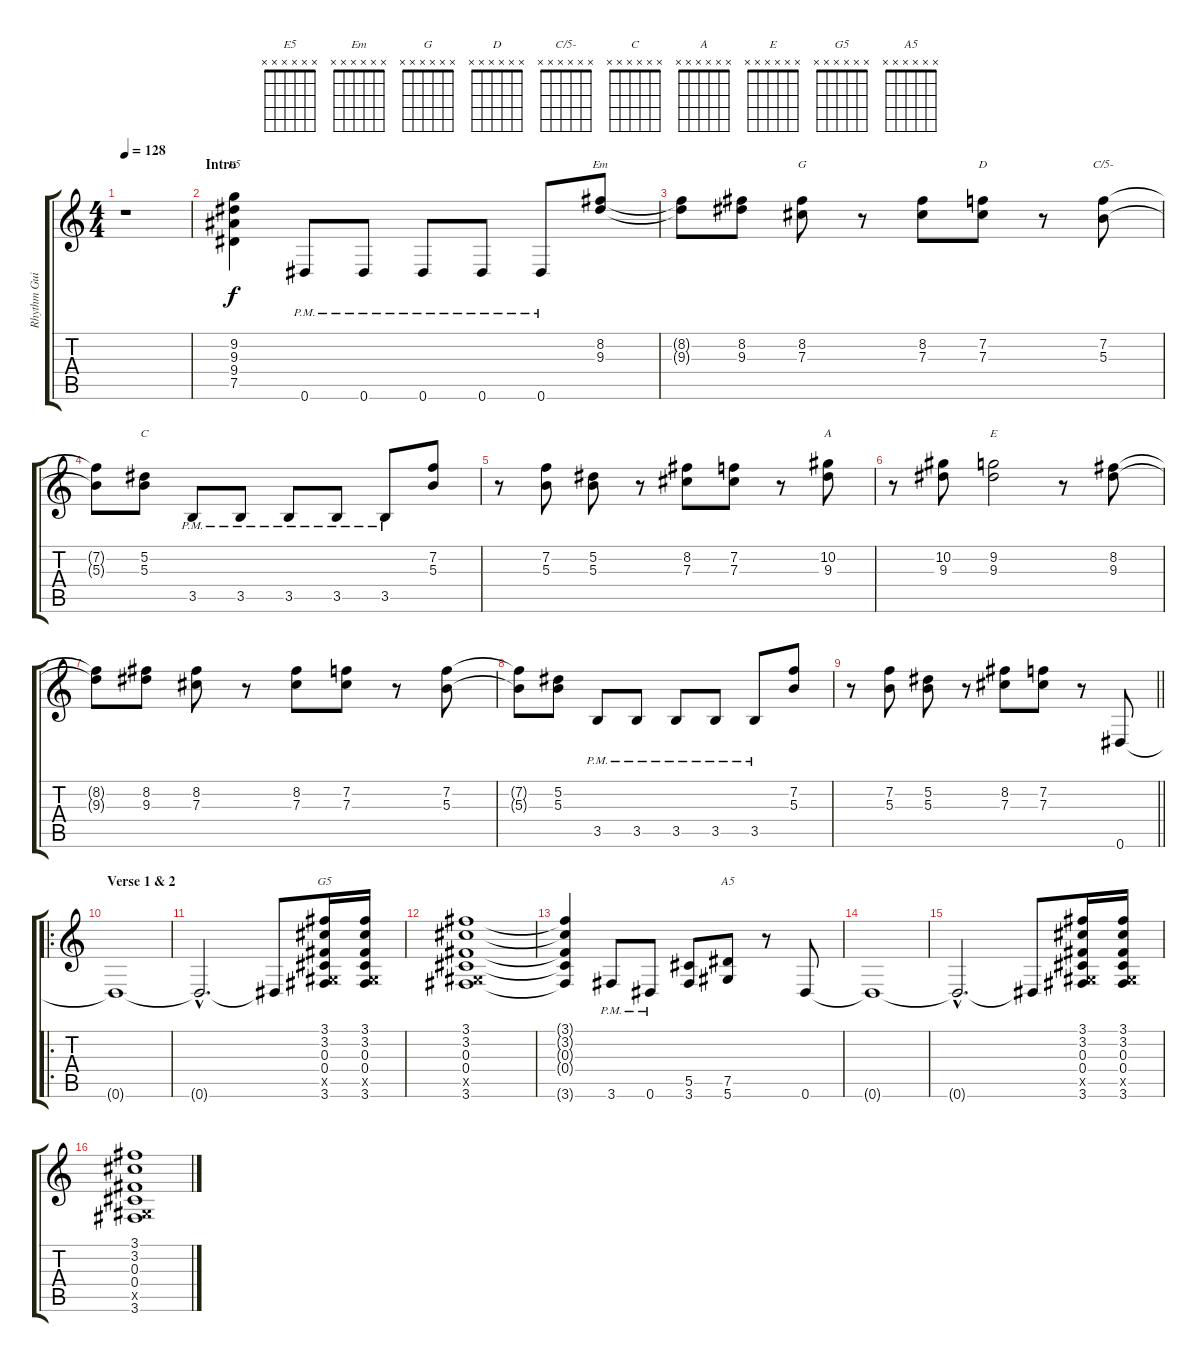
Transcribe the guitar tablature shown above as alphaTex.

\track ("Rhythm Guitar [Robbin Crosby]" "Rhythm Gui") {instrument distortionguitar}
\staff {score tabs}
\tuning (Eb4 Bb3 Gb3 Db3 Ab2 Eb2) {hide}
\chord ("E5" x x x x x x)
\chord ("Em" x x x x x x)
\chord ("G" x x x x x x)
\chord ("D" x x x x x x)
\chord ("C/5-" x x x x x x)
\chord ("C" x x x x x x)
\chord ("A" x x x x x x)
\chord ("E" x x x x x x)
\chord ("G5" x x x x x x)
\chord ("A5" x x x x x x)
\ts (4 4)
\tempo 128
\clef g2
\ks c
r.1{dy f instrument distortionguitar} |
\section ("" "Intro")
(9.2 9.3 9.4 7.5).4{ch "E5"} 0.6{pm}.8 0.6{pm}.8 0.6{pm}.8 0.6{pm}.8 0.6{pm}.8 (8.2 9.3).8{ch "Em"} |
(8.2{t} 9.3{t}).8 (8.2 9.3).8 (8.2 7.3).8{ch "G"} r.8 (8.2 7.3).8 (7.2 7.3).8{ch "D"} r.8 (7.2 5.3).8{ch "C/5-"} |
(7.2{t} 5.3{t}).8 (5.2 5.3).8{ch "C"} 3.5{pm}.8 3.5{pm}.8 3.5{pm}.8 3.5{pm}.8 3.5{pm}.8 (7.2 5.3).8 |
r.8 (7.2 5.3).8 (5.2 5.3).8 r.8 (8.2 7.3).8 (7.2 7.3).8 r.8 (10.2 9.3).8{ch "A"} |
r.8 (10.2 9.3).8 (9.2 9.3).2{ch "E"} r.8 (8.2 9.3).8 |
(8.2{t} 9.3{t}).8 (8.2 9.3).8 (8.2 7.3).8 r.8 (8.2 7.3).8 (7.2 7.3).8 r.8 (7.2 5.3).8 |
(7.2{t} 5.3{t}).8 (5.2 5.3).8 3.5{pm}.8 3.5{pm}.8 3.5{pm}.8 3.5{pm}.8 3.5{pm}.8 (7.2 5.3).8 |
\barLineRight lightlight
r.8 (7.2 5.3).8 (5.2 5.3).8 r.8 (8.2 7.3).8 (7.2 7.3).8 r.8 0.6.8 |
\ro
\section ("" "Verse 1 & 2")
0.6{t}.1 |
0.6{hac t}.2{d} 0.6{t}.8 (3.1 3.2 0.3 0.4 0.5{x} 3.6).16{ch "G5"} (3.1 3.2 0.3 0.4 0.5{x} 3.6).16 |
(3.1 3.2 0.3 0.4 0.5{x} 3.6).1 |
(3.1{t} 3.2{t} 0.3{t} 0.4{t} 3.6{t}).4 3.6{pm}.8 0.6{pm}.8 (5.5 3.6).8 (7.5 5.6).8{ch "A5"} r.8 0.6.8 |
0.6{t}.1 |
0.6{hac t}.2{d} 0.6{t}.8 (3.1 3.2 0.3 0.4 0.5{x} 3.6).16 (3.1 3.2 0.3 0.4 0.5{x} 3.6).16 |
(3.1 3.2 0.3 0.4 0.5{x} 3.6).1
